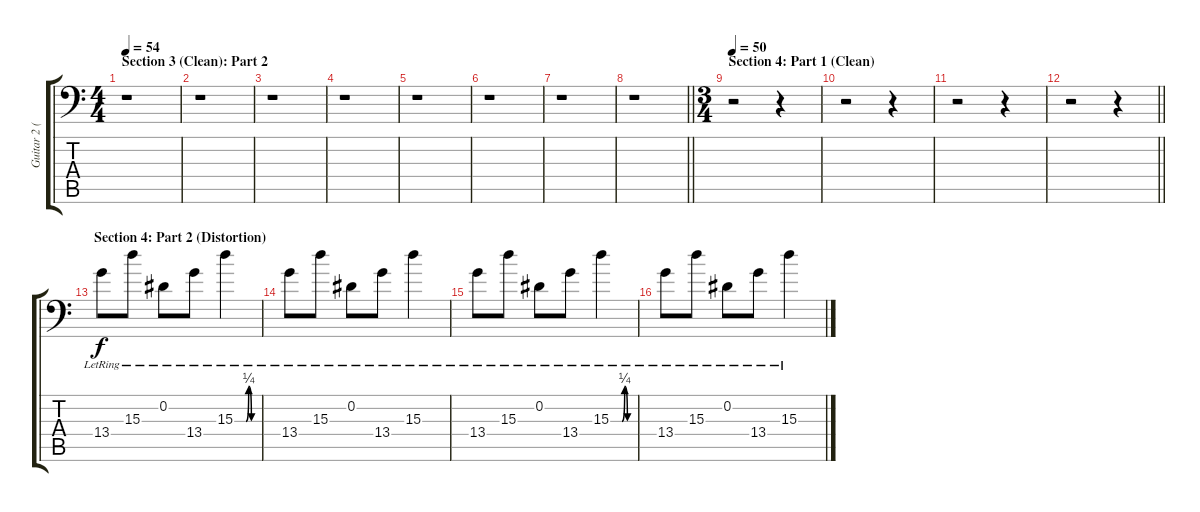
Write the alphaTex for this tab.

\track ("Guitar 2 (Distortion)" "Guitar 2 (") {instrument distortionguitar}
\staff {score tabs}
\tuning (Ab3 Eb3 B2 Gb2 Db2 Ab1) {hide}
\ts (4 4)
\section ("" "Section 3 (Clean): Part 2")
\tempo 54
\clef f4
\ks c
r.1{dy f} |
r.1 |
r.1 |
r.1 |
r.1 |
r.1 |
r.1 |
\barLineRight lightlight
r.1 |
\ts (3 4)
\section ("" "Section 4: Part 1 (Clean)")
\tempo 50
r.2 r.4 |
r.2 r.4 |
r.2 r.4 |
\barLineRight lightlight
r.2 r.4 |
\section ("" "Section 4: Part 2 (Distortion)")
13.4{lr}.8 15.3{lr}.8 0.2{lr}.8 13.4{lr}.8 15.3{be (custom 0 0 29 0 36 1 43 0 60 0) lr}.4 |
13.4{lr}.8 15.3{lr}.8 0.2{lr}.8 13.4{lr}.8 15.3{lr}.4 |
13.4{lr}.8 15.3{lr}.8 0.2{lr}.8 13.4{lr}.8 15.3{be (custom 0 0 29 0 36 1 43 0 60 0) lr}.4 |
13.4{lr}.8 15.3{lr}.8 0.2{lr}.8 13.4{lr}.8 15.3{lr}.4
